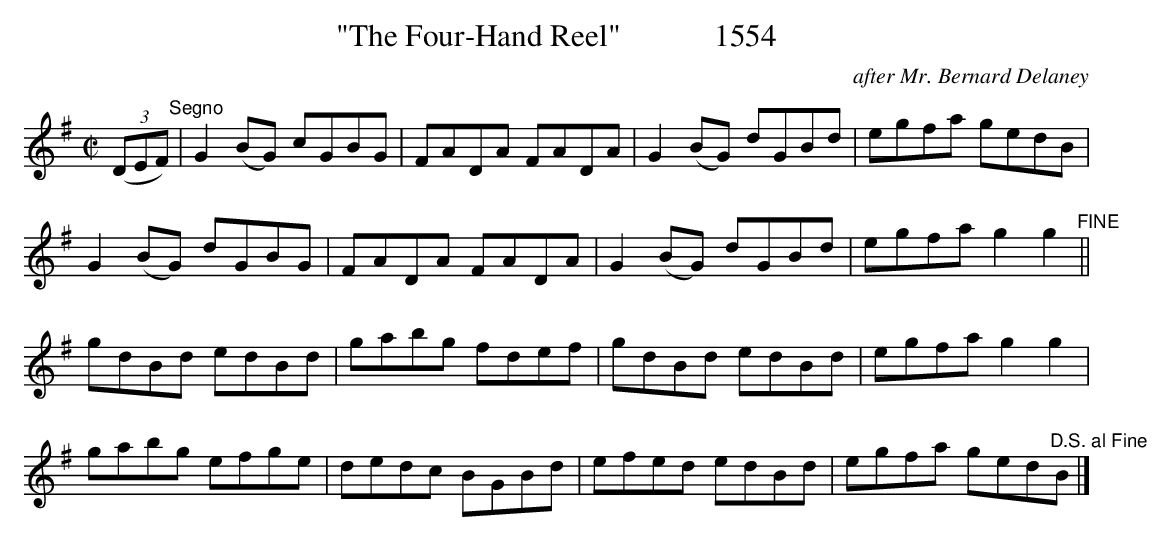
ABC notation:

X:1
T:"The Four-Hand Reel"            1554
C:after Mr. Bernard Delaney
BRENNAN July 2003 (HTTP://WWW.SOSYOURMOM.COM)
M:C|
L:1/8
K:G
(3(DEF)"^Segno"|G2(BG) cGBG|FADA FADA|G2(BG) dGBd|egfa gedB|
G2(BG) dGBG|FADA FADA|G2(BG) dGBd|egfa g2g2"^FINE"||
gdBd edBd|gabg fdef|gdBd edBd|egfa g2g2|
gabg efge|dedc BGBd|efed edBd|egfa ged"^D.S. al Fine"B|]
